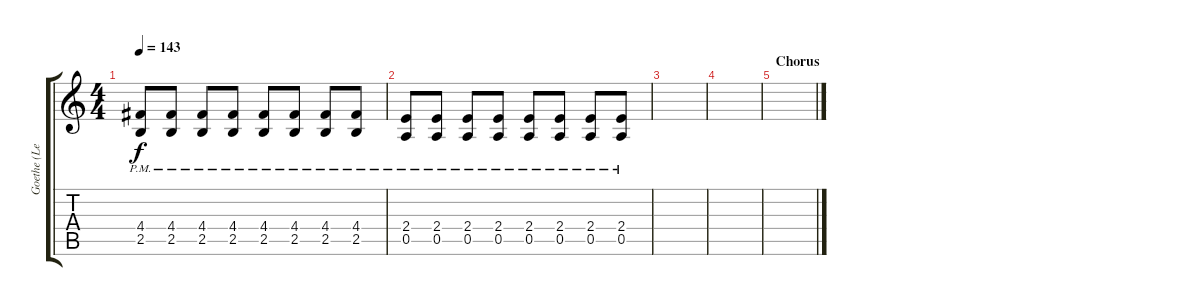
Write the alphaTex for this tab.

\track ("Goethe (Lead)" "Goethe (Le") {instrument electricguitarmuted}
\staff {score tabs}
\tuning (E4 B3 G3 D3 A2 E2) {hide}
\ts (4 4)
\tempo 143
\clef g2
\ks c
(4.4{pm} 2.5{pm}).8{dy f} (4.4{pm} 2.5{pm}).8 (4.4{pm} 2.5{pm}).8 (4.4{pm} 2.5{pm}).8 (4.4{pm} 2.5{pm}).8 (4.4{pm} 2.5{pm}).8 (4.4{pm} 2.5{pm}).8 (4.4{pm} 2.5{pm}).8 |
(2.4{pm} 0.5{pm}).8 (2.4{pm} 0.5{pm}).8 (2.4{pm} 0.5{pm}).8 (2.4{pm} 0.5{pm}).8 (2.4{pm} 0.5{pm}).8 (2.4{pm} 0.5{pm}).8 (2.4{pm} 0.5{pm}).8 (2.4{pm} 0.5{pm}).8 |
|
|
\section ("" "Chorus")
